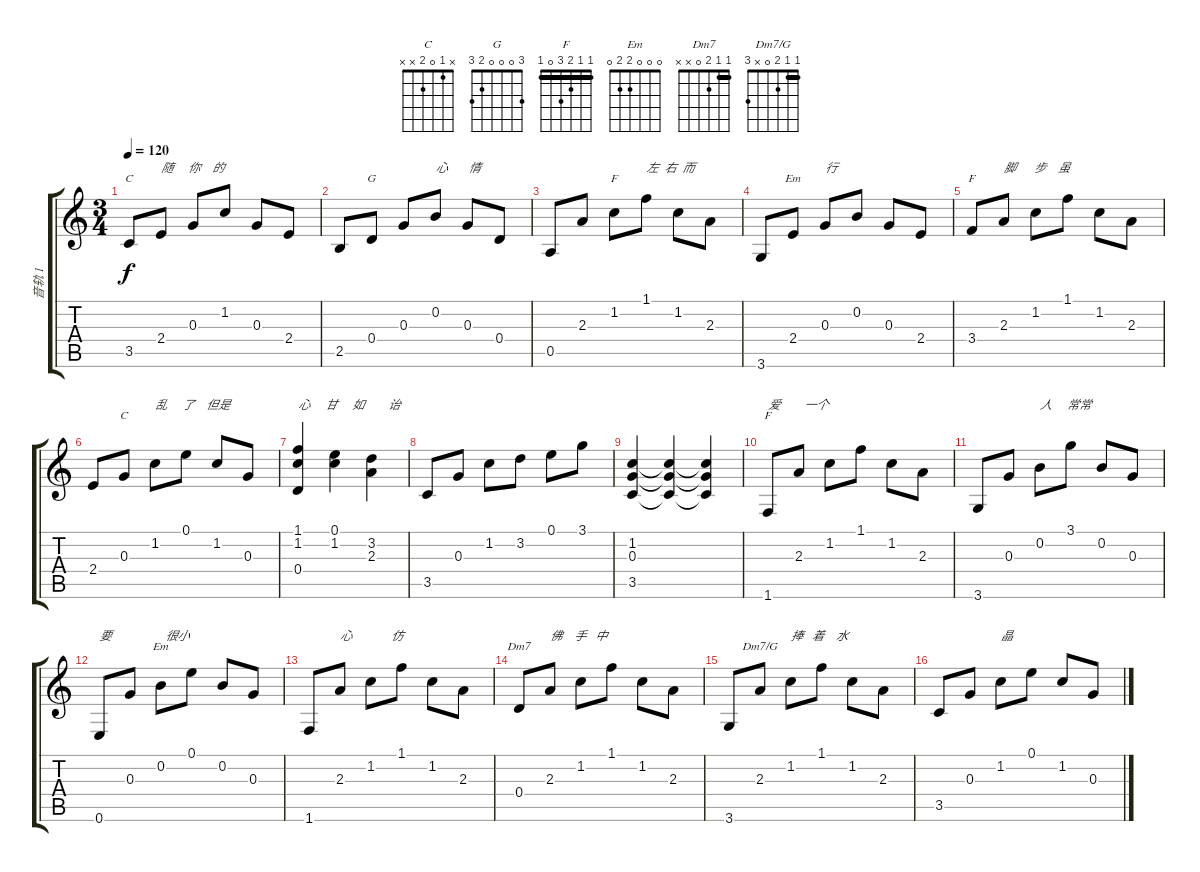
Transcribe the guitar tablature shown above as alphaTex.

\track ("音轨 1" "音轨 1") {instrument acousticguitarnylon}
\staff {score tabs}
\tuning (E4 B3 G3 D3 A2 E2) {hide}
\chord ("C" 0 1 0 2 3 x)
\chord ("G" 3 0 0 0 2 3)
\chord ("F" 1 1 2 3 x x) {barre 1}
\chord ("Em" x x x 2 2 3)
\chord ("F" 1 1 2 3 0 x) {barre 1}
\chord ("C" x 1 0 2 x x)
\chord ("F" 1 1 2 3 0 1) {barre 1}
\chord ("Em" 0 0 0 2 2 0)
\chord ("Dm7" 1 1 2 0 x x) {barre 1}
\chord ("Dm7/G" 1 1 2 0 x 3) {barre 1}
\ts (3 4)
\tempo 120
\clef g2
\ks c
3.5.8{ch "C" dy f} 2.4.8{txt "随     你    的"} 0.3.8 1.2.8 0.3.8 2.4.8 |
2.5.8 0.4.8{ch "G"} 0.3.8 0.2.8{txt "心       情"} 0.3.8 0.4.8 |
0.5.8 2.3.8 1.2.8{ch "F"} 1.1.8{txt "左  右  而"} 1.2.8 2.3.8 |
3.6.8 2.4.8{ch "Em"} 0.3.8{txt "行"} 0.2.8 0.3.8 2.4.8 |
3.4.8{ch "F"} 2.3.8{txt "脚      步    虽"} 1.2.8 1.1.8 1.2.8 2.3.8 |
2.4.8 0.3.8{ch "C"} 1.2.8{txt "乱     了    但是"} 0.1.8 1.2.8 0.3.8 |
(1.1 1.2 0.4).4{txt "心     甘     如        诒"} (0.1 1.2).4 (3.2 2.3).4 |
3.5.8 0.3.8 1.2.8 3.2.8 0.1.8 3.1.8 |
(1.2 0.3 3.5).4 (1.2{t} 0.3{t} 3.5{t}).4 (1.2{t} 0.3{t} 3.5{t}).4 |
1.6.8{ch "F" txt "爱        一个"} 2.3.8 1.2.8 1.1.8 1.2.8 2.3.8 |
3.6.8 0.3.8 0.2.8{txt "人     常常"} 3.1.8 0.2.8 0.3.8 |
0.6.8{txt "要                  很小"} 0.3.8 0.2.8{ch "Em"} 0.1.8 0.2.8 0.3.8 |
1.6.8 2.3.8{txt "心             仿 "} 1.2.8 1.1.8 1.2.8 2.3.8 |
0.4.8{ch "Dm7"} 2.3.8{txt "佛    手   中"} 1.2.8 1.1.8 1.2.8 2.3.8 |
3.6.8 2.3.8{ch "Dm7/G"} 1.2.8{txt "捧   着    水"} 1.1.8 1.2.8 2.3.8 |
3.5.8 0.3.8 1.2.8{txt "晶"} 0.1.8 1.2.8 0.3.8
